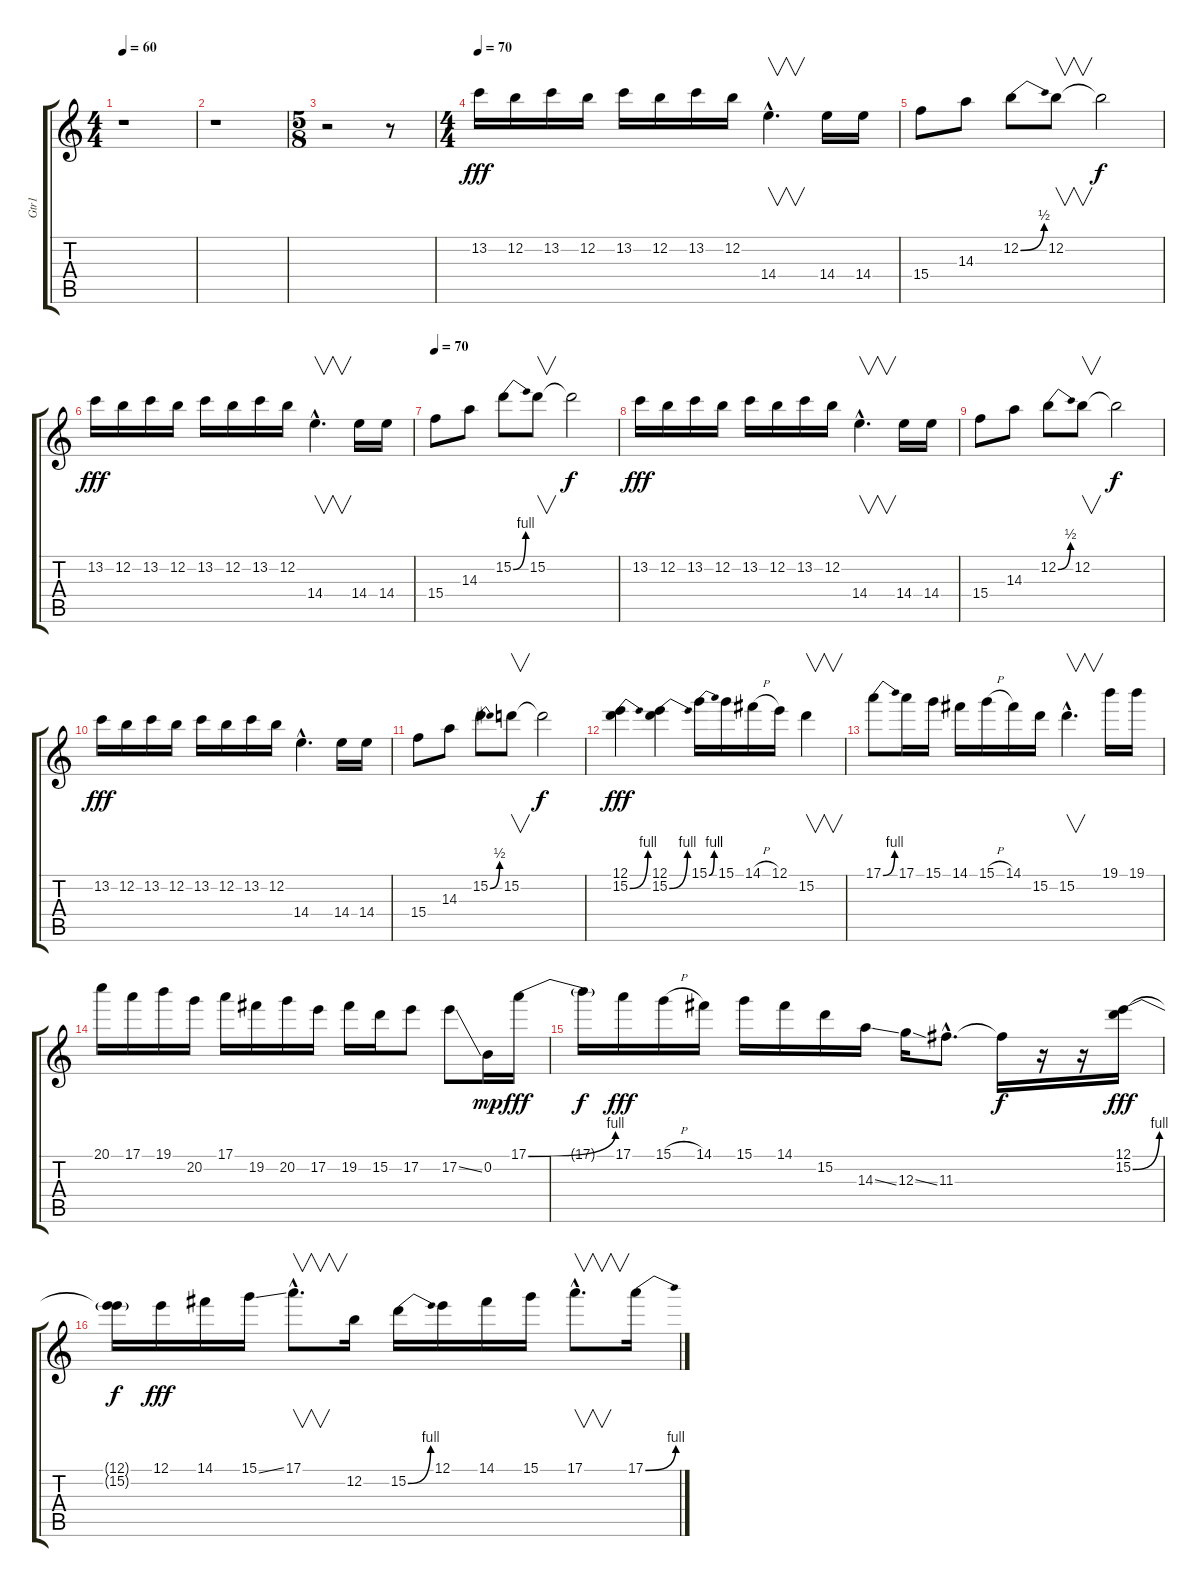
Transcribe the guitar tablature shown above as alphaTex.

\track ("Gtr1" "Gtr1") {instrument acousticguitarnylon}
\staff {score tabs}
\tuning (E4 B3 G3 D3 A2 E2) {hide}
\ts (4 4)
\tempo 60
\clef g2
\ks c
r.1{dy f} |
r.1 |
\ts (5 8)
r.2 r.8 |
\ts (4 4)
\tempo 70
13.2.16{dy fff volume 16 instrument overdrivenguitar} 12.2.16 13.2.16 12.2.16 13.2.16 12.2.16 13.2.16 12.2.16 14.4{hac}.4{v d} 14.4.16 14.4.16 |
15.4.8 14.3.8 12.2{be (bend 0 0 60 2)}.8 12.2.8{v} 12.2{t}.2{dy f} |
13.2.16{dy fff} 12.2.16 13.2.16 12.2.16 13.2.16 12.2.16 13.2.16 12.2.16 14.4{hac}.4{v d} 14.4.16 14.4.16 |
\tempo 70
15.4.8{volume 16 instrument overdrivenguitar} 14.3.8 15.2{be (bend 0 0 60 4)}.8 15.2.8{v} 15.2{t}.2{dy f} |
13.2.16{dy fff} 12.2.16 13.2.16 12.2.16 13.2.16 12.2.16 13.2.16 12.2.16 14.4{hac}.4{v d} 14.4.16 14.4.16 |
15.4.8 14.3.8 12.2{be (bend 0 0 60 2)}.8 12.2.8{v} 12.2{t}.2{dy f} |
13.2.16{dy fff} 12.2.16 13.2.16 12.2.16 13.2.16 12.2.16 13.2.16 12.2.16 14.4{hac}.4{d} 14.4.16 14.4.16 |
15.4.8 14.3.8 15.2{be (bend 0 0 60 2)}.8 15.2.8{v} 15.2{t}.2{dy f} |
(12.1 15.2{be (bend 0 0 60 4)}).4{dy fff} (12.1 15.2{be (bend 0 0 60 4)}).4 15.1{be (bend 0 0 60 4)}.16 15.1.16 14.1{h}.16 12.1.16 15.2.4{v} |
17.1{be (bend 0 0 60 4)}.8 17.1.16 15.1.16 14.1.16 15.1{h}.16 14.1.16 15.2.16 15.2{hac}.4{v d} 19.1.16 19.1.16 |
20.1.16 17.1.16 19.1.16 20.2.16 17.1.16 19.2.16 20.2.16 17.2.16 19.2.16 15.2.16 17.2.8 17.2{ss}.8 0.2.16{dy mp} 17.1{be (bend 0 0 60 4)}.16{dy fff} |
17.1{t}.16{dy f} 17.1.16{dy fff} 15.1{h}.16 14.1.16 15.1.16 14.1.16 15.2.16 14.3{ss}.16 12.3{ss}.16 11.3{hac}.8{d} 11.3{t}.16{dy f} r.16 r.16 (12.1 15.2{be (bend 0 0 60 4)}).16{dy fff} |
(12.1{t} 15.2{t}).16{dy f} 12.1.16{dy fff} 14.1.16 15.1{ss}.16 17.1{hac}.8{v d} 12.2.16 15.2{be (bend 0 0 60 4)}.16 12.1.16 14.1.16 15.1.16 17.1{hac}.8{v d} 17.1{be (bend 0 0 60 4)}.16
